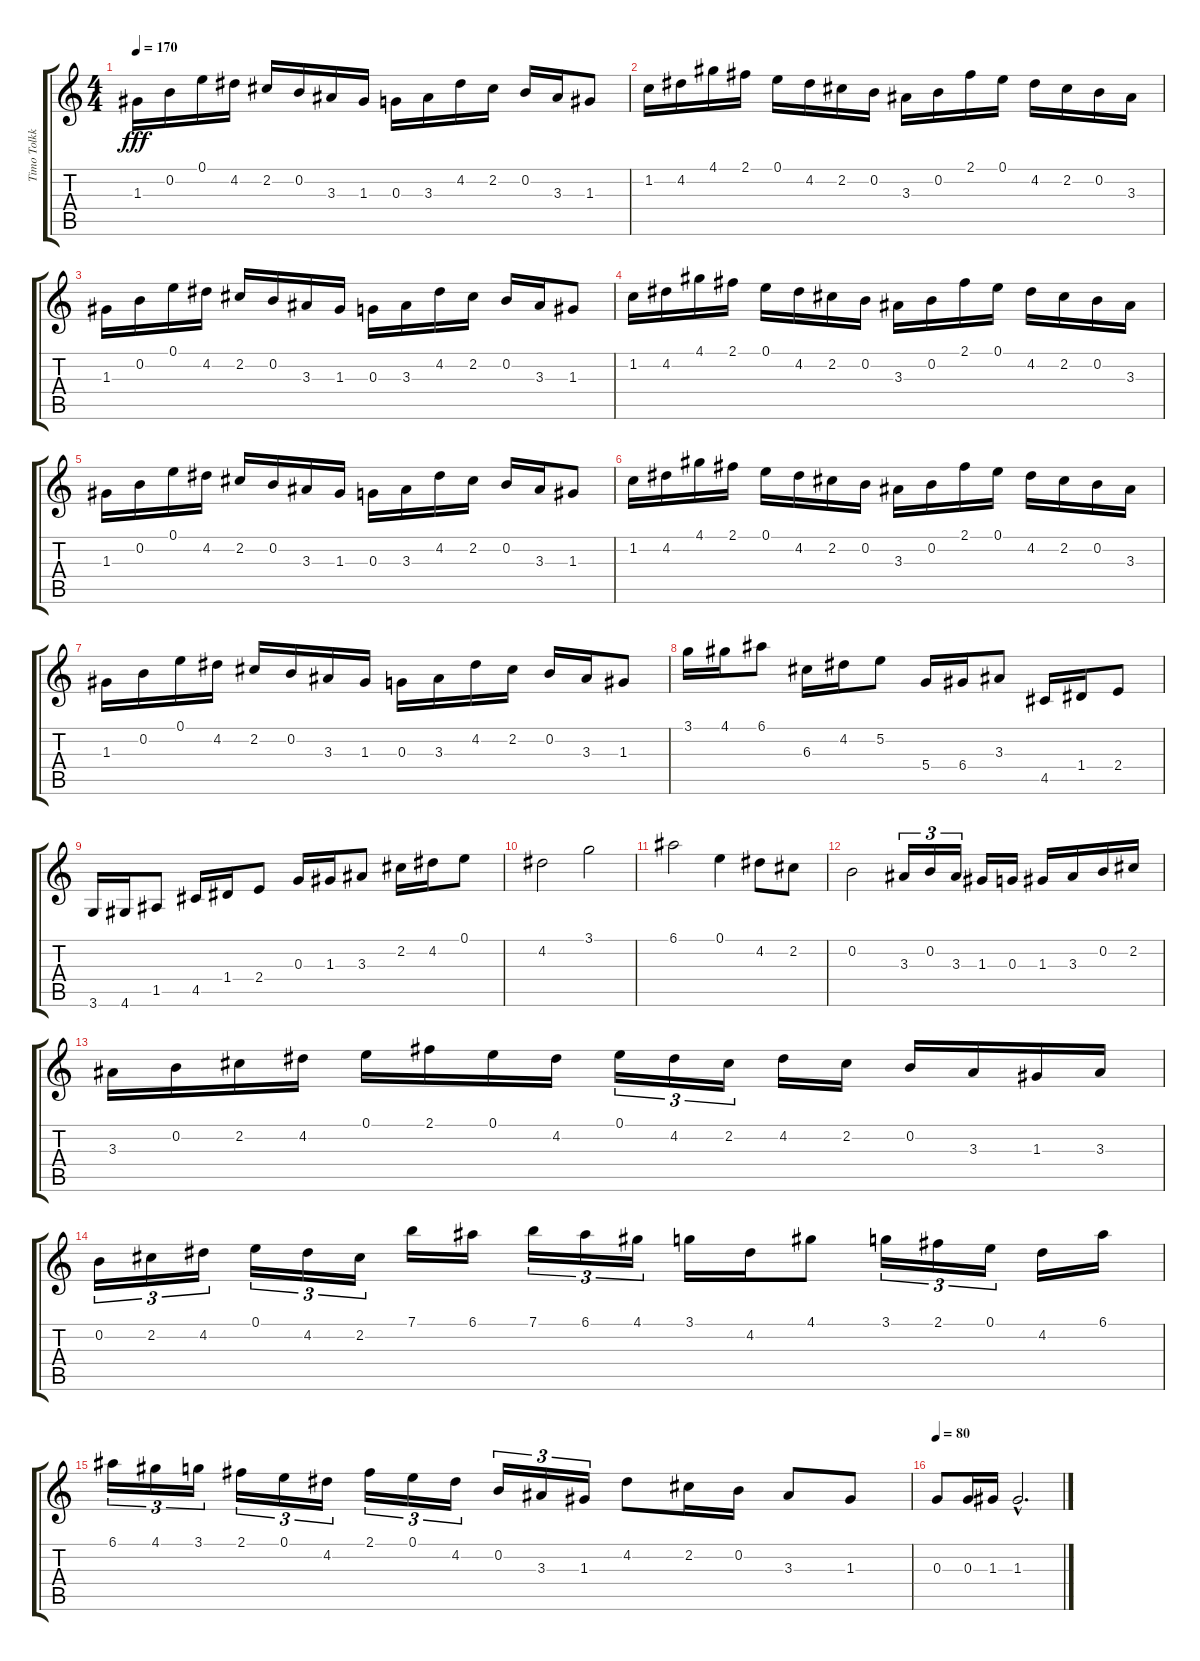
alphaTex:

\track ("Timo Tolkki" "Timo Tolkk") {instrument distortionguitar}
\staff {score tabs}
\tuning (E4 B3 G3 D3 A2 E2) {hide}
\ts (4 4)
\tempo 170
\clef g2
\ks c
1.3.16{dy fff} 0.2.16 0.1.16 4.2.16 2.2.16 0.2.16 3.3.16 1.3.16 0.3.16 3.3.16 4.2.16 2.2.16 0.2.16 3.3.16 1.3.8 |
1.2.16 4.2.16 4.1.16 2.1.16 0.1.16 4.2.16 2.2.16 0.2.16 3.3.16 0.2.16 2.1.16 0.1.16 4.2.16 2.2.16 0.2.16 3.3.16 |
1.3.16 0.2.16 0.1.16 4.2.16 2.2.16 0.2.16 3.3.16 1.3.16 0.3.16 3.3.16 4.2.16 2.2.16 0.2.16 3.3.16 1.3.8 |
1.2.16 4.2.16 4.1.16 2.1.16 0.1.16 4.2.16 2.2.16 0.2.16 3.3.16 0.2.16 2.1.16 0.1.16 4.2.16 2.2.16 0.2.16 3.3.16 |
1.3.16 0.2.16 0.1.16 4.2.16 2.2.16 0.2.16 3.3.16 1.3.16 0.3.16 3.3.16 4.2.16 2.2.16 0.2.16 3.3.16 1.3.8 |
1.2.16 4.2.16 4.1.16 2.1.16 0.1.16 4.2.16 2.2.16 0.2.16 3.3.16 0.2.16 2.1.16 0.1.16 4.2.16 2.2.16 0.2.16 3.3.16 |
1.3.16 0.2.16 0.1.16 4.2.16 2.2.16 0.2.16 3.3.16 1.3.16 0.3.16 3.3.16 4.2.16 2.2.16 0.2.16 3.3.16 1.3.8 |
3.1.16 4.1.16 6.1.8 6.3.16 4.2.16 5.2.8 5.4.16 6.4.16 3.3.8 4.5.16 1.4.16 2.4.8 |
3.6.16 4.6.16 1.5.8 4.5.16 1.4.16 2.4.8 0.3.16 1.3.16 3.3.8 2.2.16 4.2.16 0.1.8 |
4.2.2 3.1.2 |
6.1.2 0.1.4 4.2.8 2.2.8 |
0.2.2 3.3.16{tu (3 2)} 0.2.16{tu (3 2)} 3.3.16{tu (3 2)} 1.3.16 0.3.16 1.3.16 3.3.16 0.2.16 2.2.16 |
3.3.16 0.2.16 2.2.16 4.2.16 0.1.16 2.1.16 0.1.16 4.2.16 0.1.16{tu (3 2)} 4.2.16{tu (3 2)} 2.2.16{tu (3 2)} 4.2.16 2.2.16 0.2.16 3.3.16 1.3.16 3.3.16 |
0.2.16{tu (3 2)} 2.2.16{tu (3 2)} 4.2.16{tu (3 2)} 0.1.16{tu (3 2)} 4.2.16{tu (3 2)} 2.2.16{tu (3 2)} 7.1.16 6.1.16 7.1.16{tu (3 2)} 6.1.16{tu (3 2)} 4.1.16{tu (3 2)} 3.1.16 4.2.16 4.1.8 3.1.16{tu (3 2)} 2.1.16{tu (3 2)} 0.1.16{tu (3 2)} 4.2.16 6.1.16 |
6.1.16{tu (3 2)} 4.1.16{tu (3 2)} 3.1.16{tu (3 2)} 2.1.16{tu (3 2)} 0.1.16{tu (3 2)} 4.2.16{tu (3 2)} 2.1.16{tu (3 2)} 0.1.16{tu (3 2)} 4.2.16{tu (3 2)} 0.2.16{tu (3 2)} 3.3.16{tu (3 2)} 1.3.16{tu (3 2)} 4.2.8 2.2.16 0.2.16 3.3.8 1.3.8 |
\tempo 80
0.3.8 0.3.16 1.3.16 1.3{hac}.2{d}
